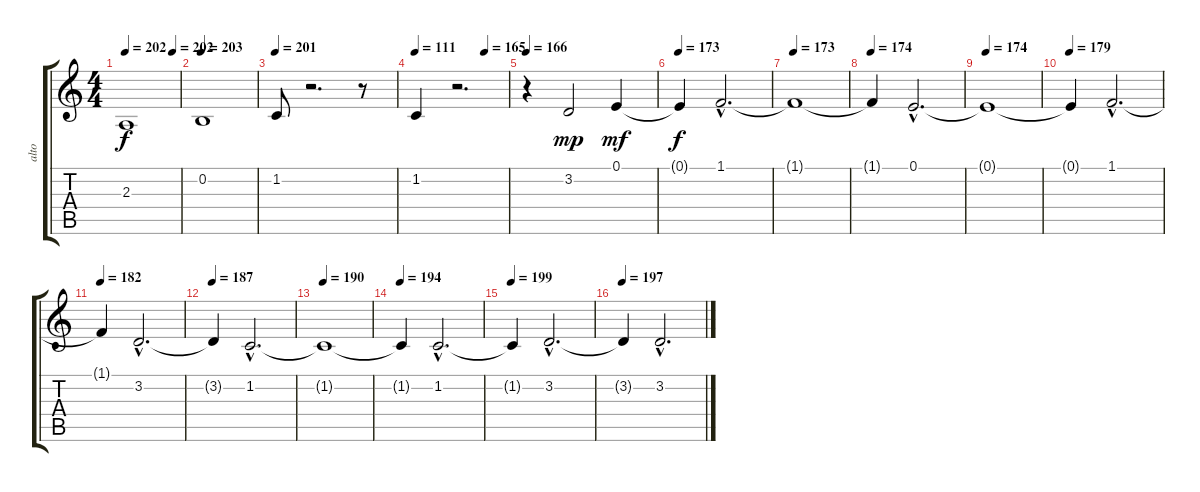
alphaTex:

\track ("alto" "alto") {instrument stringensemble1}
\staff {score tabs}
\tuning (E4 B3 G3 D3 A2 E2) {hide}
\ts (4 4)
\tempo 202
\tempo (202 0.875)
\clef g2
\ks c
2.3.1{dy f} |
\tempo 203
0.2.1 |
\tempo 201
1.2.8 r.2{d} r.8 |
\tempo 111
\tempo (165 0.75)
1.2.4 r.2{d} |
\tempo 166
r.4 3.2.2{dy mp instrument stringensemble2} 0.1.4{dy mf} |
\tempo 173
0.1{t}.4{dy f} 1.1{hac}.2{d} |
\tempo 173
1.1{t}.1 |
\tempo 174
1.1{t}.4 0.1{hac}.2{d} |
\tempo 174
0.1{t}.1 |
\tempo 179
0.1{t}.4 1.1{hac}.2{d} |
\tempo 182
1.1{t}.4 3.2{hac}.2{d} |
\tempo 187
3.2{t}.4 1.2{hac}.2{d} |
\tempo 190
1.2{t}.1 |
\tempo 194
1.2{t}.4 1.2{hac}.2{d} |
\tempo 199
1.2{t}.4 3.2{hac}.2{d} |
\tempo 197
3.2{t}.4 3.2{hac}.2{d}
